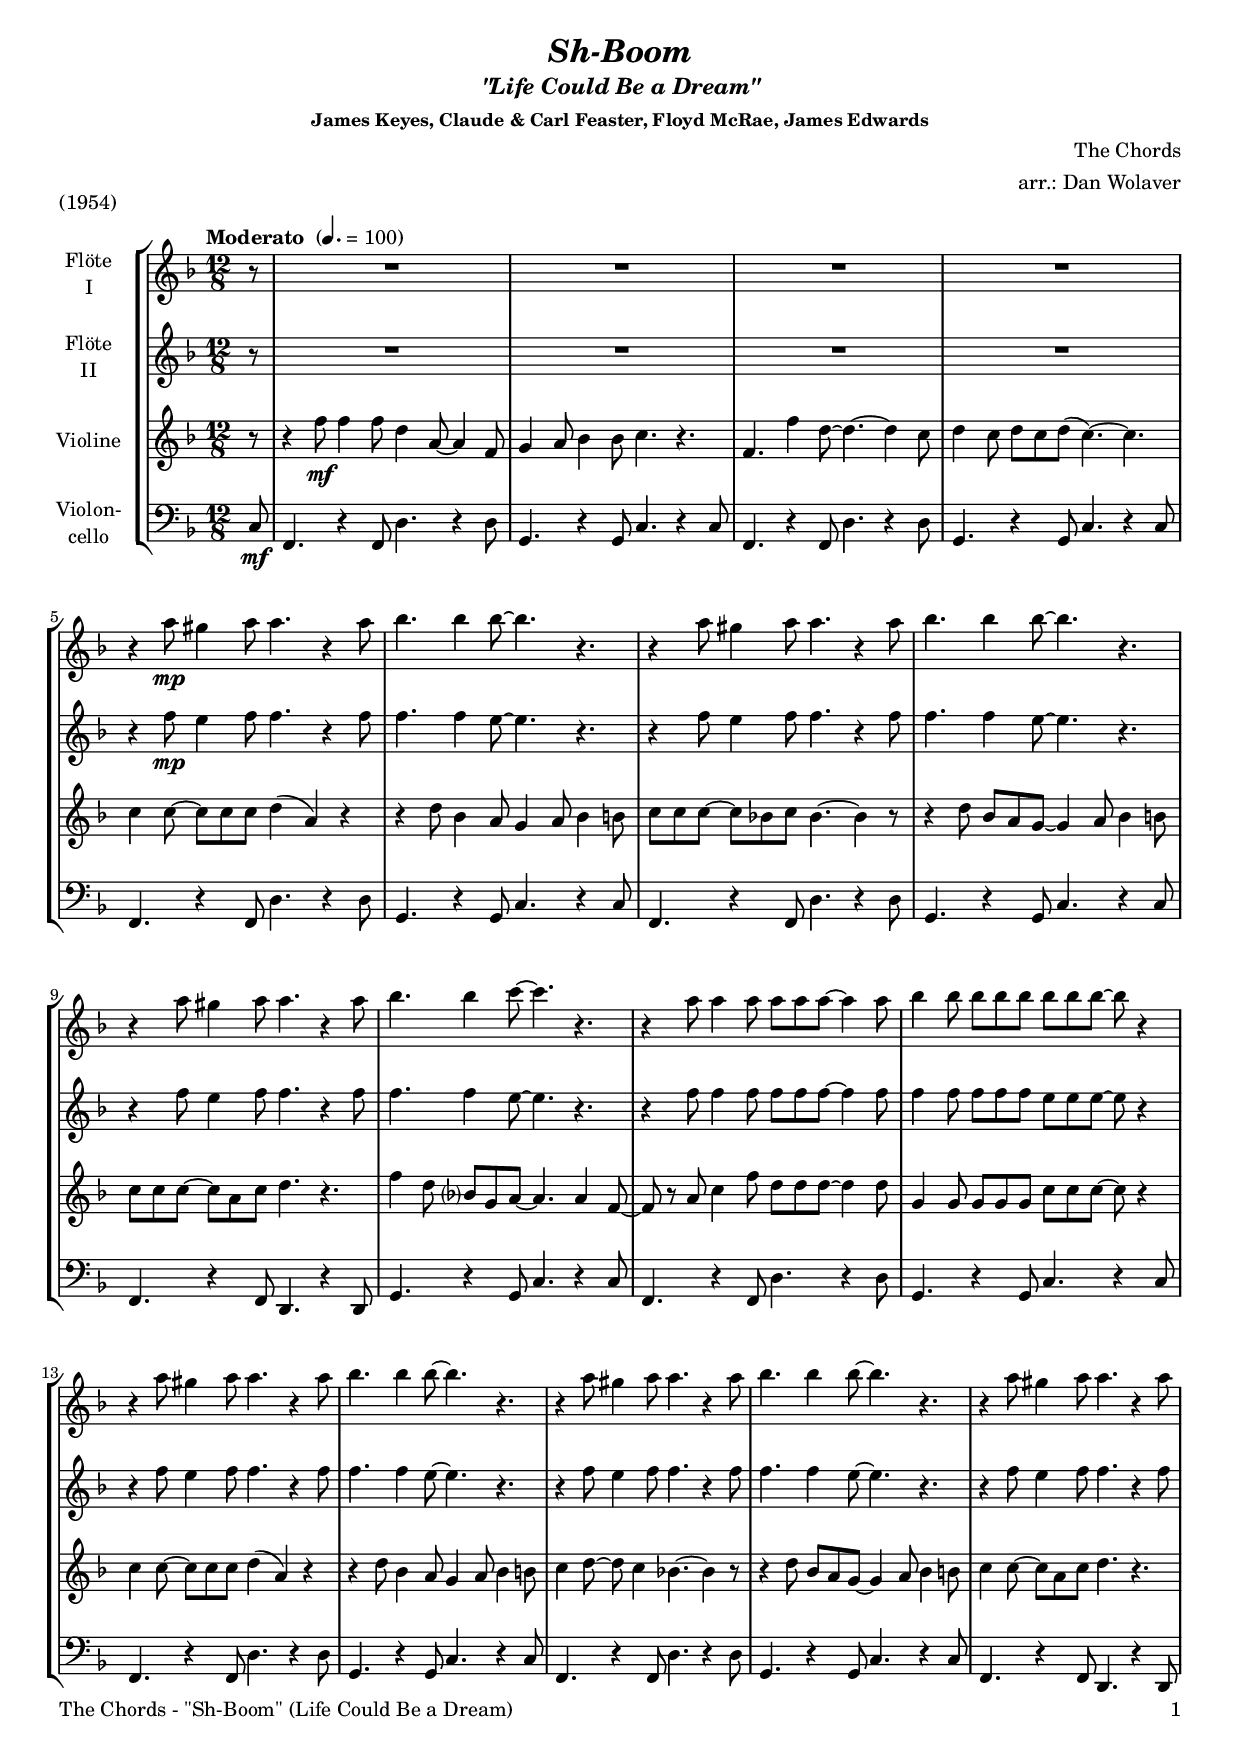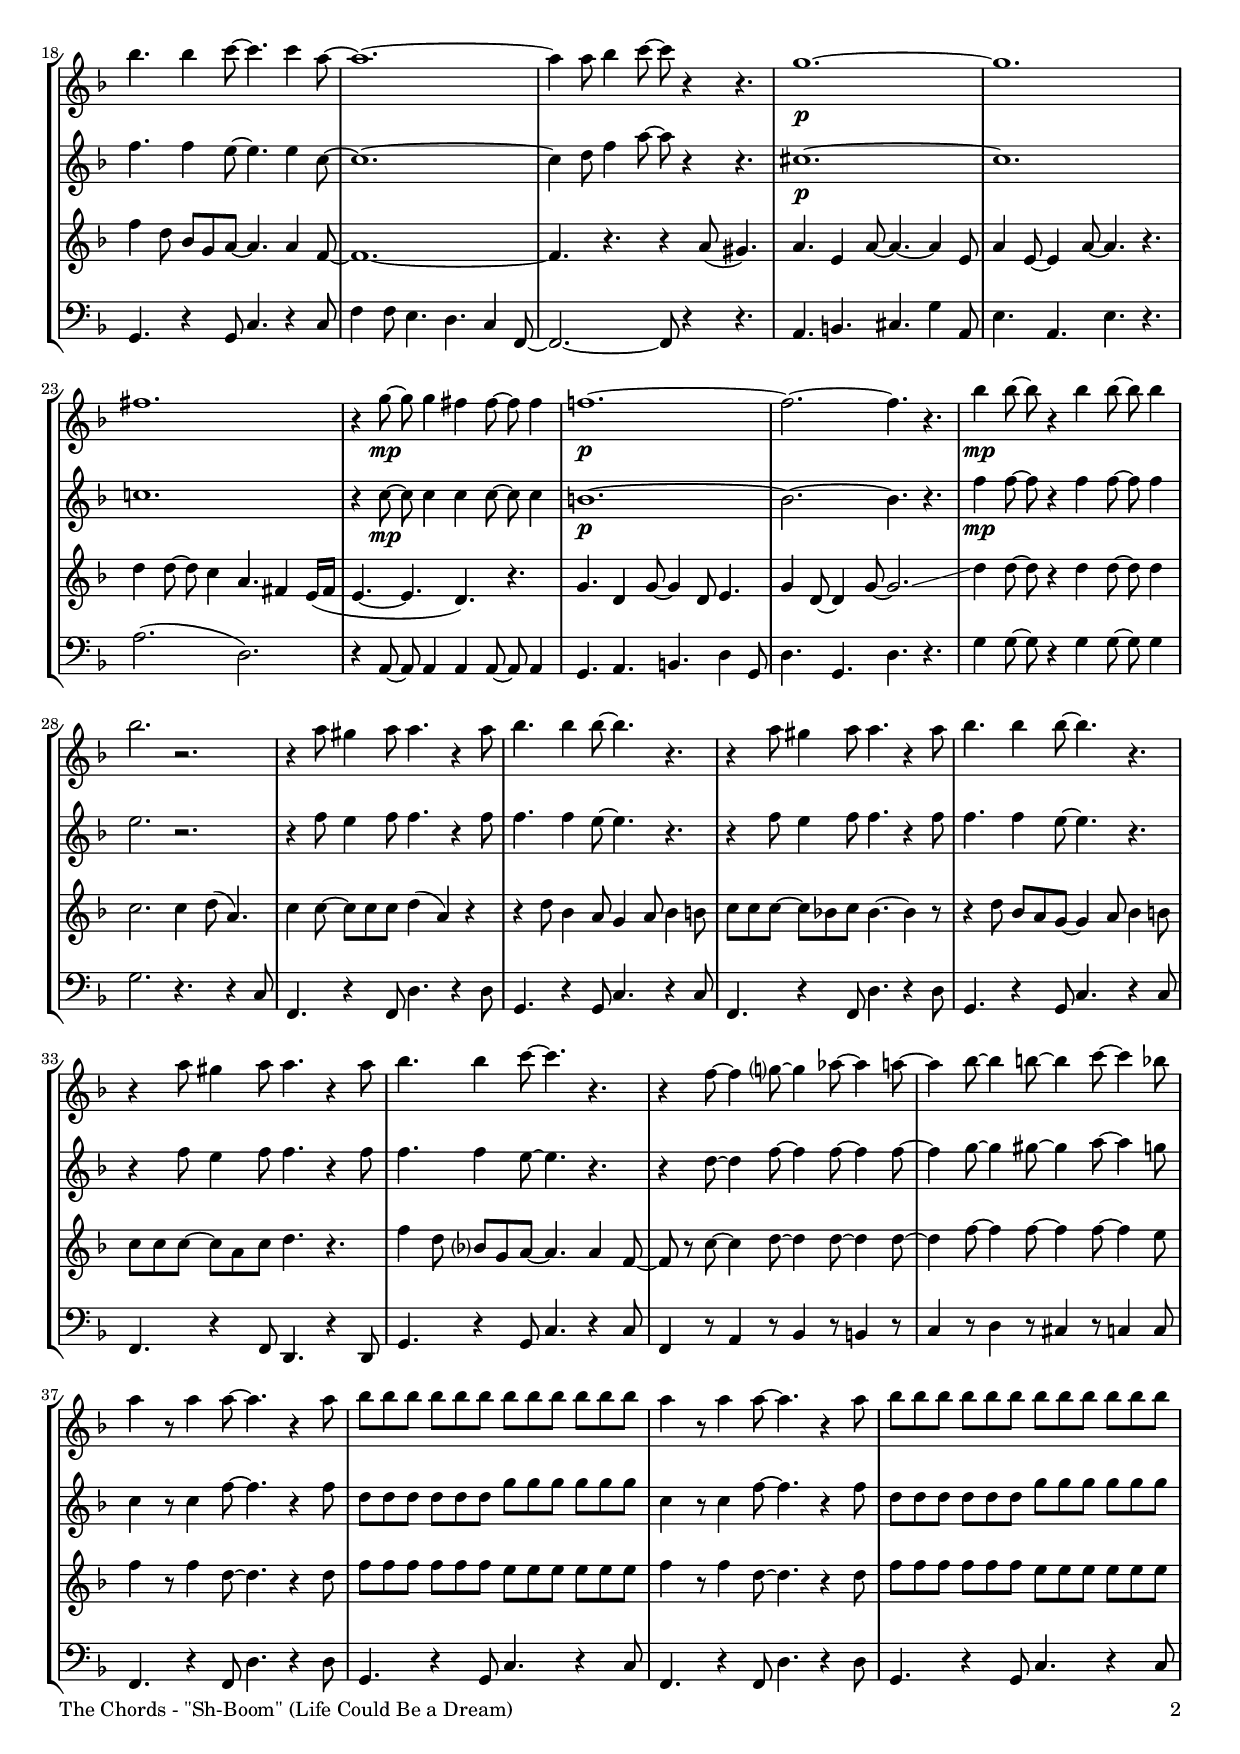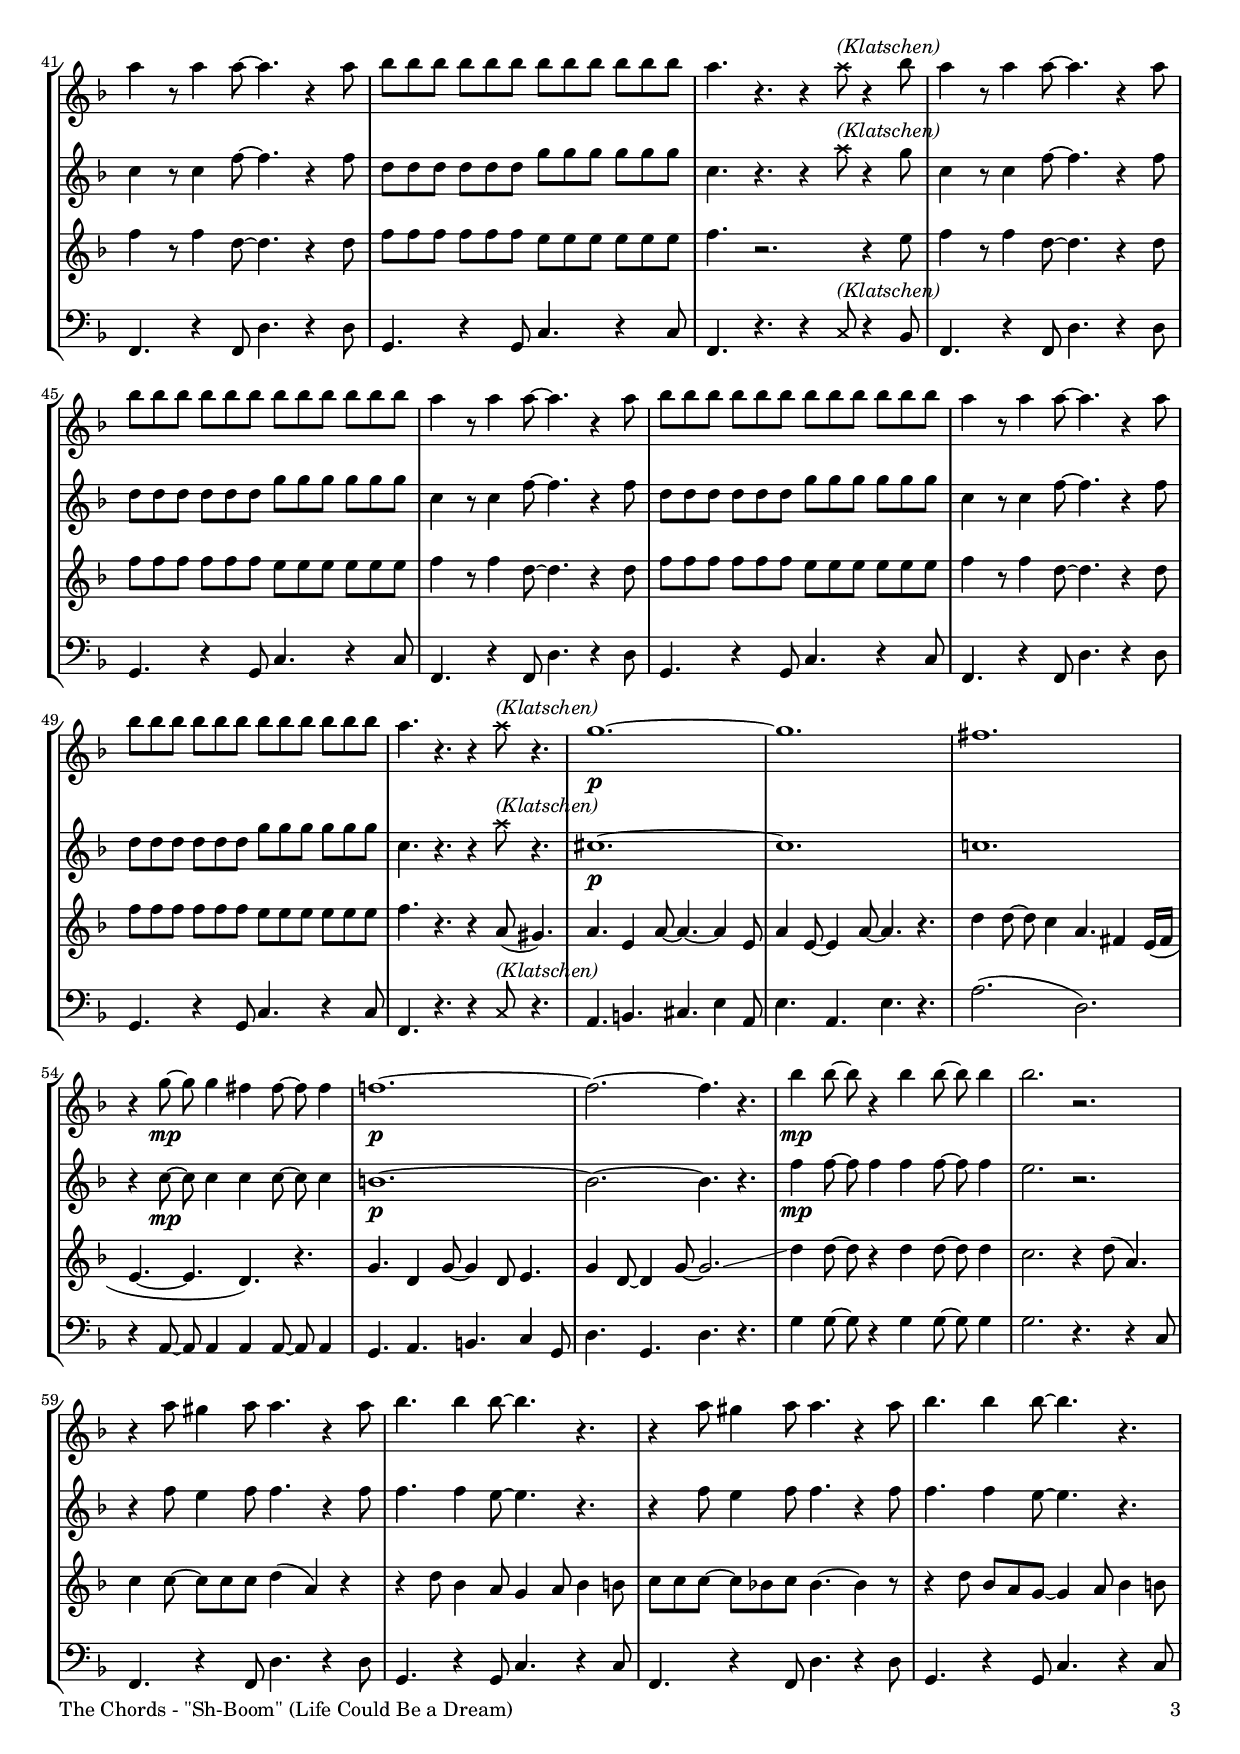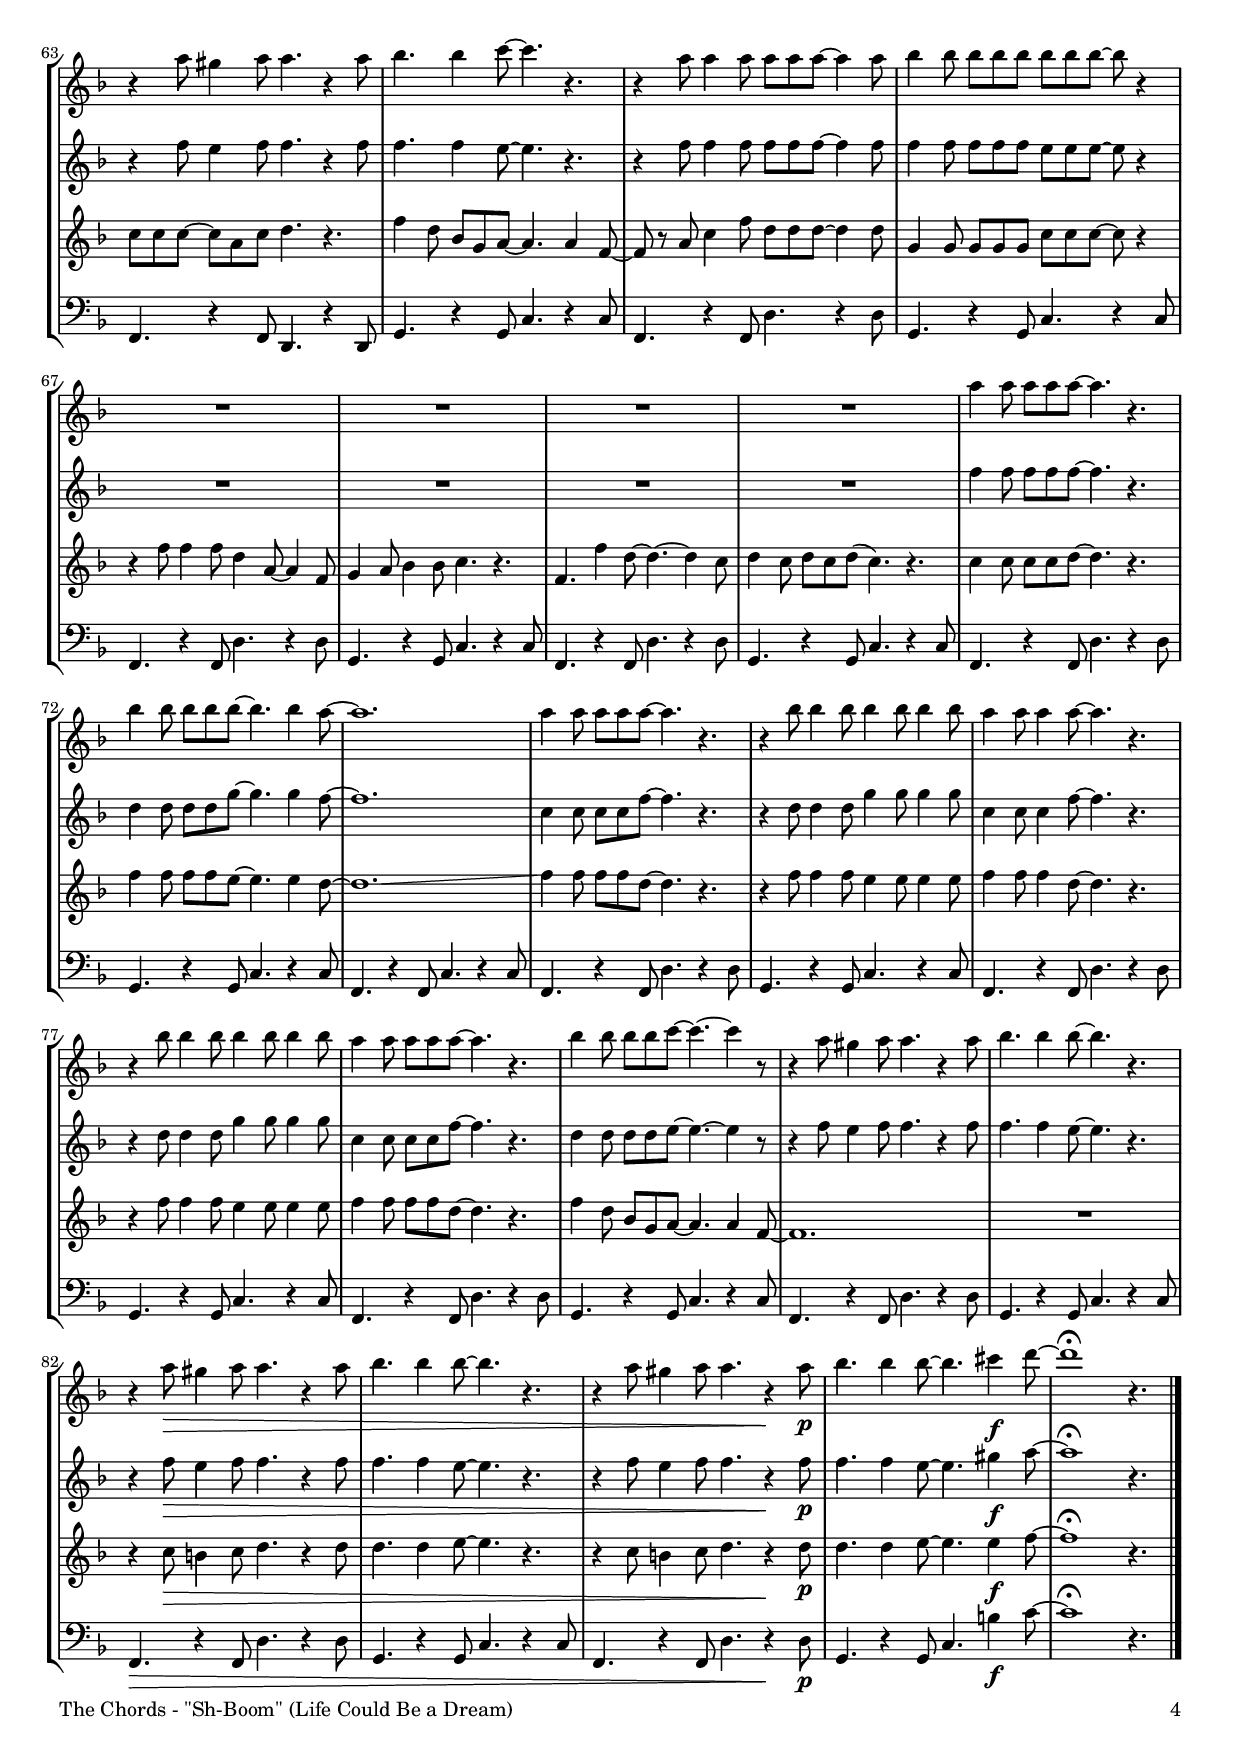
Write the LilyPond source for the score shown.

\version "2.24.4"
\include "deutsch.ly"
  
#(set-global-staff-size 17.5)

\header {
  title       = \markup \bold \italic "Sh-Boom"
  subtitle    = \markup \italic "\"Life Could Be a Dream\""
  subsubtitle = "James Keyes, Claude & Carl Feaster, Floyd McRae, James Edwards"
  composer    = "The Chords"
  arranger    = "arr.: Dan Wolaver"
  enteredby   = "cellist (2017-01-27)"
  piece       = "(1954)"
}

voiceconsts = {
  \key es \major
  \time 12/8
  \clef "treble"
% \numericTimeSignature
  \compressEmptyMeasures
  % Set default beaming for all staves
%  \set Timing.beamExceptions = #'()
%  \set Timing.baseMoment     = #(ly:make-moment 1 4)
%  \set Timing.beatStructure  = #'(1 1 1)
  \tempo "Moderato " 4.=100
}

mifl = "flute"
mivl = "violin"
mivc = "cello"

clap = \markup \italic "(Klatschen)"

va = \relative c'' {
  \voiceconsts

  \partial 8 r8
  R1.*4
  r4 g8\mp fis4 g8 g4. r4 g8

  as4. as4 as8~ as4. r
  r4 g8 fis4 g8 g4. r4 g8
  as4. as4 as8~ as4. r

  r4 g8 fis4 g8 g4. r4 g8
  as4. as4 b8~ b4. r
  r4 g8 g4 g8 g g g~ g4 g8

  as4 as8 as as as as as as~ as r4
  r g8 fis4 g8 g4. r4 g8
  as4. as4 as8~ as4. r

  r4 g8 fis4 g8 g4. r4 g8
  as4. as4 as8~ as4. r
  r4 g8 fis4 g8 g4. r4 g8

  as4. as4 b8~ b4. b4 g8~
  g1.~
  g4 g8 as4 b8~ b r4 r4.

  f1.~\p
  f
  e

  r4 f8~\mp f f4 e e8~ e e4
  es!1.~\p
  es2.~ es4. r

  as4\mp as8~ as r4 as as8~ as as4
  as2. r
  r4 g8 fis4 g8 g4. r4 g8

  as4. as4 as8~ as4. r
  r4 g8 fis4 g8 g4. r4 g8
  as4. as4 as8~ as4. r

  r4 g8 fis4 g8 g4. r4 g8
  as4. as4 b8~ b4. r
  r4 es,8~ es4 f?8~ f4 ges8~ ges4 g8~

  g4 as8~ as4 a8~ a4 b8~ b4 as8
  g4 r8 g4 g8~ g4. r4 g8
  as as as as as as as as as as as as

  g4 r8 g4 g8~ g4. r4 g8
  as as as as as as as as as as as as
  g4 r8 g4 g8~ g4. r4 g8
  
  as as as as as as as as as as as as
  g4. r r4 \override NoteHead.style = #'cross g8^\clap \revert NoteHead.style r4 as8

  g4 r8 g4 g8~ g4. r4 g8
  as as as as as as as as as as as as
  g4 r8 g4 g8~ g4. r4 g8
  
  as as as as as as as as as as as as
  g4 r8 g4 g8~ g4. r4 g8
  
  as as as as as as as as as as as as
  g4. r r4 \override NoteHead.style = #'cross g8^\clap \revert NoteHead.style r4.

  f1.~\p
  f
  e

  r4 f8~\mp f f4 e e8~ e e4
  es!1.~\p
  es2.~ es4. r

  as4\mp as8~ as r4 as as8~ as as4
  as2. r
  r4 g8 fis4 g8 g4. r4 g8

  as4. as4 as8~ as4. r
  r4 g8 fis4 g8 g4. r4 g8
  as4. as4 as8~ as4. r

  r4 g8 fis4 g8 g4. r4 g8
  as4. as4 b8~ b4. r
  r4 g8 g4 g8 g g g~ g4 g8

  as4 as8 as as as as as as~ as r4
  R1.*4
  g4 g8 g g g~ g4. r

  as4 as8 as as as~ as4. as4 g8~
  g1.
  g4 g8 g g g~ g4. r

  r4 as8 as4 as8 as4 as8 as4 as8
  g4 g8 g4 g8~ g4. r
  r4 as8 as4 as8 as4 as8 as4 as8

  g4 g8 g g g~ g4. r
  as4 as8 as as b~ b4.~ b4 r8
  r4 g8 fis4 g8 g4. r4 g8

  as4. as4 as8~ as4. r
  r4 g8\> fis4 g8 g4. r4 g8
  as4. as4 as8~ as4. r
  r4 g8 fis4 g8 g4. r4\! g8\p

  as4. as4 as8~ as4. h4\f c8~
  c1\fermata r4. \bar "|."
}

vb = \relative c' {
  \voiceconsts

  \partial 8 r8
  R1.*4
  r4 es8\mp d4 es8 es4. r4 es8

  es4. es4 d8~ d4. r
  r4 es8 d4 es8 es4. r4 es8
  es4. es4 d8~ d4. r

  r4 es8 d4 es8 es4. r4 es8
  es4. es4 d8~ d4. r
  r4 es8 es4 es8 es es es~ es4 es8

  es4 es8 es es es d d d~ d r4
  r es8 d4 es8 es4. r4 es8
  es4. es4 d8~ d4. r

  r4 es8 d4 es8 es4. r4 es8
  es4. es4 d8~ d4. r
  r4 es8 d4 es8 es4. r4 es8

  es4. es4 d8~ d4. d4 b8~
  b1.~
  b4 c8 es4 g8~ g r4 r4.

  h,1.~\p
  h
  b!

  r4 b8~\mp b b4 b b8~ b b4
  a1.~\p
  a2.~ a4. r

  es'4\mp es8~ es r4 es es8~ es es4
  d2. r
  r4 es8 d4 es8 es4. r4 es8

  es4. es4 d8~ d4. r
  r4 es8 d4 es8 es4. r4 es8
  es4. es4 d8~ d4. r

  r4 es8 d4 es8 es4. r4 es8
  es4. es4 d8~ d4. r
  r4 c8~ c4 es8~ es4 es8~ es4 es8~

  es4 f8~ f4 fis8~ fis4 g8~ g4 f8
  b,4 r8 b4 es8~ es4. r4 es8
  c c c c c c f f f f f f

  b,4 r8 b4 es8~ es4. r4 es8
  c c c c c c f f f f f f
  b,4 r8 b4 es8~ es4. r4 es8

  c c c c c c f f f f f f
  b,4. r r4 \override NoteHead.style = #'cross g'8^\clap \revert NoteHead.style r4 f8

  b,4 r8 b4 es8~ es4. r4 es8
  c c c c c c f f f f f f
  b,4 r8 b4 es8~ es4. r4 es8
  
  c c c c c c f f f f f f
  b,4 r8 b4 es8~ es4. r4 es8
  
  c c c c c c f f f f f f
  b,4. r r4 \override NoteHead.style = #'cross g'8^\clap \revert NoteHead.style r4.

  h,1.~\p
  h
  b!

  r4 b8~\mp b b4 b b8~ b b4
  a1.~\p
  a2.~ a4. r

  es'4\mp es8~ es es4 es es8~ es es4
  d2. r
  r4 es8 d4 es8 es4. r4 es8

  es4. es4 d8~ d4. r
  r4 es8 d4 es8 es4. r4 es8
  es4. es4 d8~ d4. r

  r4 es8 d4 es8 es4. r4 es8
  es4. es4 d8~ d4. r
  r4 es8 es4 es8 es es es~ es4 es8

  es4 es8 es es es d d d~ d r4
  R1.*4
  es4 es8 es es es~ es4. r

  c4 c8 c c f~ f4. f4 es8~
  es1.
  b4 b8 b b es~ es4. r

  r4 c8 c4 c8 f4 f8 f4 f8
  b,4 b8 b4 es8~ es4. r
  r4 c8 c4 c8 f4 f8 f4 f8

  b,4 b8 b b es~ es4. r
  c4 c8 c c d~ d4.~ d4 r8
  r4 es8 d4 es8 es4. r4 es8

  es4. es4 d8~ d4. r
  r4 es8\> d4 es8 es4. r4 es8
  es4. es4 d8~ d4. r
  r4 es8 d4 es8 es4. r4\! es8\p

  es4. es4 d8~ d4. fis4\f g8~
  g1\fermata r4. \bar "|."
}

vc = \relative c' {
  \voiceconsts

  \partial 8 r8
  r4 es8\mf es4 es8 c4 g8~ g4 es8
  f4 g8 as4 as8 b4. r

  es, es'4 c8~ c4.~ c4 b8
  c4 b8 c b c( b4.)~ b
  b4 b8~ b b b c4( g) r

  r c8 as4 g8 f4 g8 as4 a8
  b b b~ b as! b as4.~ as4 r8
  r4 c8 as g f~ f4 g8 as4 a8

  b b b~ b g b c4. r
  es4 c8 as? f g~ g4. g4 es8~
  es r g b4 es8 c c c~ c4 c8

  f,4 f8 f f f b b b~ b r4
  b4 b8~ b b b c4( g) r4
  r c8 as4 g8 f4 g8 as4 a8

  b4 c8~ c b4 as!4.~ as4 r8
  r4 c8 as g f~ f4 g8 as4 a8
  b4 b8~ b g b c4. r

  es4 c8 as f g~ g4. g4 es8~
  es1.~
  es4. r r4 g8( fis4.)

  g d4 g8~ g4.~ g4 d8
  g4 d8~ d4 g8~ g4. r
  c4 c8~ c b4 g4. e4 d16( e
  d4.~ d c) r
  f c4 f8~ f4 c8 d4.
  f4 c8~ c4 f8~ f2.\glissando

  c'4 c8~ c r4 c c8~ c c4
  b2. 4 c8( g4.)
  b4 b8~ b b b c4( g) r

  r c8 as4 g8 f4 g8 as4 a8
  b b b~ b as! b as4.~ as4 r8
  r4 c8 as g f~ f4 g8 as4 a8

  b b b~ b g b c4. r
  es4 c8 as? f g~ g4. g4 es8~
  es r b'~ b4 c8~ c4 c8~ c4 c8~

  c4 es8~ es4 es8~ es4 es8~ es4 d8
  es4 r8 es4 c8~ c4. r4 c8
  es es es es es es d d d d d d

  es4 r8 es4 c8~ c4. r4 c8
  es es es es es es d d d d d d
  es4 r8 es4 c8~ c4. r4 c8

  es es es es es es d d d d d d
  es4. r2. r4 d8

  es4 r8 es4 c8~ c4. r4 c8
  es es es es es es d d d d d d
  es4 r8 es4 c8~ c4. r4 c8
  
  es es es es es es d d d d d d
  es4 r8 es4 c8~ c4. r4 c8
  
  es es es es es es d d d d d d
  es4. r r4 g,8( fis4.)

  g d4 g8~ g4.~ g4 d8
  g4 d8~ d4 g8~ g4. r
  c4 c8~ c b4 g4. e4 d16( e

  d4.~ d c) r
  f c4 f8~ f4 c8 d4.
  f4 c8~ c4 f8~ f2.\glissando

  c'4 c8~ c r4 c c8~ c c4
  b2. r4 c8( g4.)
  b4 b8~ b b b c4( g) r

  r c8 as4 g8 f4 g8 as4 a8
  b b b~ b as! b as4.~ as4 r8
  r4 c8 as g f~ f4 g8 as4 a8

  b b b~ b g b c4. r
  es4 c8 as f g~ g4. g4 es8~
  es r g b4 es8 c c c~ c4 c8

  f,4 f8 f f f b b b~ b r4
  r es8 es4 es8 c4 g8~ g4 es8
  f4 g8 as4 as8 b4. r

  es, es'4 c8~ c4.~ c4 b8
  c4 b8 c b c( b4.) r
  b4 b8 b b c~ c4. r

  es4 es8 es es d~ d4. d4 c8~
  c1.\glissando
  es4 es8 es es c~ c4. r

  r4 es8 es4 es8 d4 d8 d4 d8
  es4 es8 es4 c8~ c4. r
  r4 es8 es4 es8 d4 d8 d4 d8

  es4 es8 es es c~ c4. r
  es4 c8 as f g~ g4. g4 es8~
  es1.

  R
  r4 b'8\> a4 b8 c4. r4 c8
  c4. c4 d8~ d4. r
  r4 b8 a4 b8 c4. r4\! c8\p

  c4. c4 d8~ d4. d4\f es8~
  es1\fermata r4. \bar "|."
}

vd = \relative c {
  \voiceconsts
  \clef "bass"
  
  \partial 8 b8\mf
  es,4. r4 es8 c'4. r4 c8
  f,4. r4 f8 b4. r4 b8

  es,4. r4 es8 c'4. r4 c8
  f,4. r4 f8 b4. r4 b8
  es,4. r4 es8 c'4. r4 c8

  f,4. r4 f8 b4. r4 b8
  es,4. r4 es8 c'4. r4 c8
  f,4. r4 f8  b4. r4 b8

  es,4. r4 es8 c4. r4 c8
  f4. r4 f8 b4. r4 b8
  es,4. r4 es8 c'4. r4 c8
  
  f,4. r4 f8 b4. r4 b8
  es,4. r4 es8 c'4. r4 c8
  f,4. r4 f8 b4. r4 b8
  
  es,4. r4 es8 c'4. r4 c8
  f,4. r4 f8 b4. r4 b8
  es,4. r4 es8 c4. r4 c8
  
  f4. r4 f8 b4. r4 b8
  es4 es8 d4. c b4 es,8~
  es2.~ es8 r4 r4.

  g a h f'4 g,8
  d'4. g, d' r
  g2.( c,)

  r4 g8~ g g4 g g8~ g g4
  f4. g a c4 f,8
  c'4. f, c' r

  f4 f8~ f r4 f f8~ f f4
  f2. r4. r4 b,8
  es,4. r4 es8 c'4. r4 c8

  f,4. r4 f8 b4. r4 b8
  es,4. r4 es8 c'4. r4 c8
  f,4. r4 f8 b4. r4 b8
  
  es,4. r4 es8 c4. r4 c8
  f4. r4 f8 b4. r4 b8
  es,4 r8 g4 r8 as4 r8 a4 r8

  b4 r8 c4 r8 h4 r8 b4 b8
  es,4. r4 es8 c'4. r4 c8
  f,4. r4 f8 b4. r4 b8

  es,4. r4 es8 c'4. r4 c8
  f,4. r4 f8 b4. r4 b8
  es,4. r4 es8 c'4. r4 c8

  f,4. r4 f8 b4. r4 b8
  es,4. r r4 \override NoteHead.style = #'cross b'8^\clap \revert NoteHead.style r4 as8

  es4. r4 es8 c'4. r4 c8
  f,4. r4 f8 b4. r4 b8
  es,4. r4 es8 c'4. r4 c8

  f,4. r4 f8 b4. r4 b8
  es,4. r4 es8 c'4. r4 c8
  
  f,4. r4 f8 b4. r4 b8
  es,4. r r4 \override NoteHead.style = #'cross b'8^\clap \revert NoteHead.style r4.

  g a h d4 g,8
  d'4. g, d' r
  g2.( c,)

  r4 g8~ g g4 g g8~ g g4
  f4. g a b4 f8
  c'4. f, c' r

  f4 f8~ f r4 f f8~ f f4
  f2. r4. r4 b,8
  es,4. r4 es8 c'4. r4 c8

  f,4. r4 f8 b4. r4 b8
  es,4. r4 es8 c'4. r4 c8
  f,4. r4 f8 b4. r4 b8
  
  es,4. r4 es8 c4. r4 c8
  f4. r4 f8 b4. r4 b8
  es,4. r4 es8 c'4. r4 c8
  
  f,4. r4 f8 b4. r4 b8
  es,4. r4 es8 c'4. r4 c8
  f,4. r4 f8 b4. r4 b8

  es,4. r4 es8 c'4. r4 c8
  f,4. r4 f8 b4. r4 b8
  es,4. r4 es8 c'4. r4 c8
  
  f,4. r4 f8 b4. r4 b8
  es,4. r4 es8 b'4. r4 b8
  es,4. r4 es8 c'4. r4 c8

  f,4. r4 f8 b4. r4 b8
  es,4. r4 es8 c'4. r4 c8
  f,4. r4 f8 b4. r4 b8
  
  es,4. r4 es8 c'4. r4 c8
  f,4. r4 f8 b4. r4 b8
  es,4. r4 es8 c'4. r4 c8
  
  f,4. r4 f8 b4. r4 b8
  es,4.\> r4 es8 c'4. r4 c8
  f,4. r4 f8 b4. r4 b8
  es,4. r4 es8 c'4. r4\! c8\p

  f,4. r4 f8 b4. a'4\f b8~
  b1\fermata r4. \bar "|."
}


music = \new StaffGroup <<
      \new Staff {
	\set Staff.midiInstrument = \mifl
	\set Staff.instrumentName = \markup \center-column { "Flöte" "I" }
	\transpose es f' { \va }
      }

      \new Staff {
	\set Staff.midiInstrument = \mifl
	\set Staff.instrumentName = \markup \center-column { "Flöte" "II" }
	\transpose es f' { \vb }
      }

      \new Staff {
	\set Staff.midiInstrument = \mivl
	\set Staff.instrumentName = \markup \center-column { "Violine" }
	\transpose es f' { \vc }
      }

      \new Staff {
	\set Staff.midiInstrument = \mivc
	\set Staff.instrumentName = \markup \center-column { "Violon-" "cello" }
	\transpose es f { \vd }
      }
>>

\book {
  \paper {
    print-page-number = ##t
    print-first-page-number = ##t
    ragged-last-bottom = ##f
    oddHeaderMarkup = \markup \null
    evenHeaderMarkup = \markup \null
    oddFooterMarkup = \markup {
      \fill-line {
        \if \should-print-page-number
        "The Chords - \"Sh-Boom\" (Life Could Be a Dream)" \fromproperty #'page:page-number-string
      }
    }
    evenFooterMarkup = \oddFooterMarkup
  } \score {
    \music
    \layout {}
  }

  \score {
    \unfoldRepeats \music

    \midi {
      \context {
        \Score
      }
    }
  }
}
